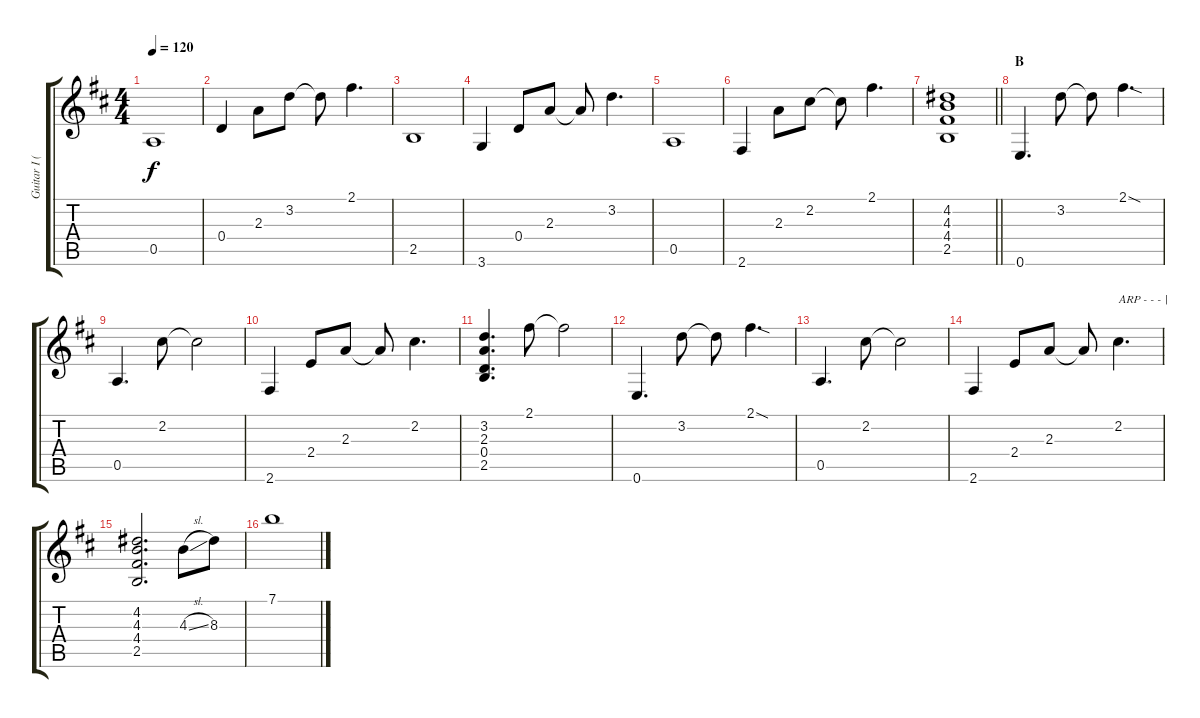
\track ("Guitar I (Nakano Azusa)" "Guitar I (") {instrument overdrivenguitar}
\staff {score tabs}
\tuning (E4 B3 G3 D3 A2 E2) {hide}
\ts (4 4)
\tempo 120
\clef g2
\ks d
0.5.1{dy f} |
0.4.4 2.3.8 3.2.8 3.2{t}.8 2.1.4{d} |
2.5.1 |
3.6.4 0.4.8 2.3.8 2.3{t}.8 3.2.4{d} |
0.5.1 |
2.6.4 2.3.8 2.2.8 2.2{t}.8 2.1.4{d} |
\barLineRight lightlight
(4.2 4.3 4.4 2.5).1 |
\section ("" "B")
0.6.4{d} 3.2.8 3.2{t}.8 2.1{sod}.4{d} |
0.5.4{d} 2.2.8 2.2{t}.2 |
2.6.4 2.4.8 2.3.8 2.3{t}.8 2.2.4{d} |
(3.2 2.3 0.4 2.5).4{d} 2.1.8 2.1{t}.2 |
0.6.4{d} 3.2.8 3.2{t}.8 2.1{sod}.4{d} |
0.5.4{d} 2.2.8 2.2{t}.2 |
2.6.4 2.4.8 2.3.8 2.3{t}.8 2.2.4{d txt "ARP - - - |"} |
(4.2 4.3 4.4 2.5).2{d} 4.3{sl}.8 8.3.8 |
7.1.1
